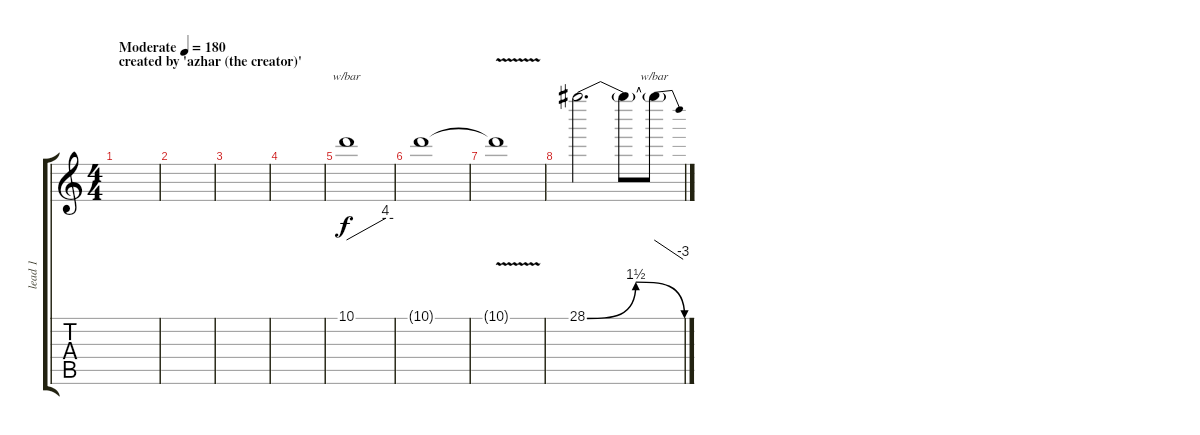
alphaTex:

\track ("lead 1" "lead 1") {instrument distortionguitar}
\staff {score tabs}
\tuning (E4 B3 G3 D3 A2 D2) {hide}
\ts (4 4)
\section ("" "created by 'azhar (the creator)'")
\tempo (180 "Moderate")
\clef g2
\ks c
|
|
|
|
10.1.1{tbe (custom default 0 0 50 16 60 16)} |
10.1{t}.1 |
10.1{v t}.1 |
28.1{be (bendrelease 0 0 31 6 44 6 60 0)}.2{d} 28.1{t}.8 28.1{t}.8{tbe (dive default 0 0 60 -12)}
